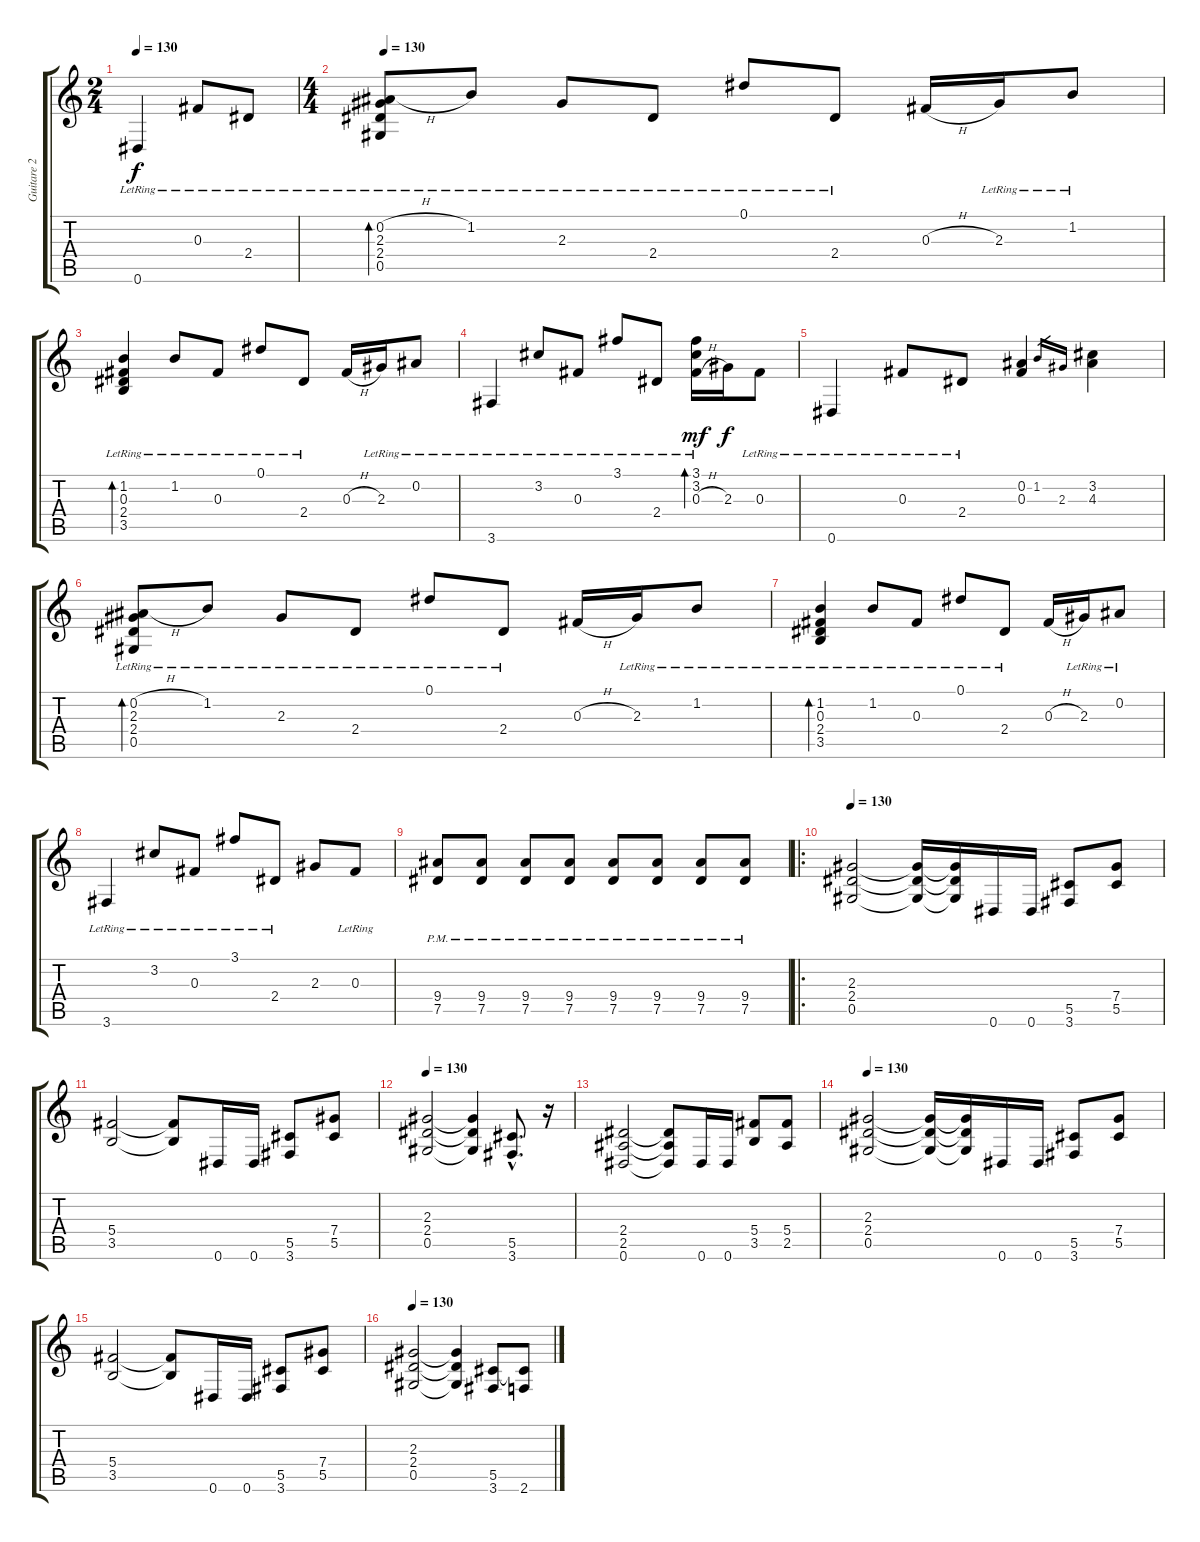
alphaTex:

\track ("Guitare 2" "Guitare 2") {instrument distortionguitar}
\staff {score tabs}
\tuning (Eb4 Bb3 Gb3 Db3 Ab2 Eb2) {hide}
\ts (2 4)
\tempo 130
\clef g2
\ks c
0.6{lr}.4{dy f} 0.3{lr}.8 2.4{lr}.8 |
\ts (4 4)
\tempo 130
(0.2{h} 2.3{lr} 2.4{lr} 0.5{lr}).8{bd 120} 1.2{lr}.8 2.3{lr}.8 2.4{lr}.8 0.1{lr}.8 2.4{lr}.8 0.3{h}.16 2.3{lr}.16 1.2{lr}.8 |
(1.2{lr} 0.3{lr} 2.4{lr} 3.5{lr}).4{bd 120} 1.2{lr}.8 0.3{lr}.8 0.1{lr}.8 2.4{lr}.8 0.3{h}.16 2.3{lr}.16 0.2{lr}.8 |
3.6{lr}.4 3.2{lr}.8 0.3{lr}.8 3.1{lr}.8 2.4{lr}.8 (3.1{lr} 3.2{lr} 0.3{h}).16{bd 60 dy mf} 2.3.16{dy f} 0.3{lr}.8 |
0.6{lr}.4 0.3{lr}.8 2.4{lr}.8 (0.2 0.3).4 1.2.16{gr} 2.3.16{gr} (3.2 4.3).4 |
(0.2{h} 2.3{lr} 2.4{lr} 0.5{lr}).8{bd 120} 1.2{lr}.8 2.3{lr}.8 2.4{lr}.8 0.1{lr}.8 2.4{lr}.8 0.3{h}.16 2.3{lr}.16 1.2{lr}.8 |
(1.2{lr} 0.3{lr} 2.4{lr} 3.5{lr}).4{bd 120} 1.2{lr}.8 0.3{lr}.8 0.1{lr}.8 2.4{lr}.8 0.3{h}.16 2.3{lr}.16 0.2{lr}.8 |
3.6{lr}.4 3.2{lr}.8 0.3{lr}.8 3.1{lr}.8 2.4{lr}.8 2.3.8 0.3{lr}.8 |
(9.4{pm} 7.5{pm}).8{instrument distortionguitar} (9.4{pm} 7.5{pm}).8 (9.4{pm} 7.5{pm}).8 (9.4{pm} 7.5{pm}).8 (9.4{pm} 7.5{pm}).8 (9.4{pm} 7.5{pm}).8 (9.4{pm} 7.5{pm}).8 (9.4{pm} 7.5{pm}).8 |
\ro
\tempo 130
(2.3 2.4 0.5).2 (2.3{t} 2.4{t} 0.5{t}).16 (2.3{t} 2.4{t} 0.5{t}).16 0.6.16 0.6.16 (5.5 3.6).8 (7.4 5.5).8 |
(5.4 3.5).2 (5.4{t} 3.5{t}).8 0.6.16 0.6.16 (5.5 3.6).8 (7.4 5.5).8 |
\tempo 130
(2.3 2.4 0.5).2 (2.3{t} 2.4{t} 0.5{t}).4 (5.5{hac} 3.6{hac}).8{d} r.16 |
(2.4 2.5 0.6).2 (2.4{t} 2.5{t} 0.6{t}).8 0.6.16 0.6.16 (5.4 3.5).8 (5.4 2.5).8 |
\tempo 130
(2.3 2.4 0.5).2 (2.3{t} 2.4{t} 0.5{t}).16 (2.3{t} 2.4{t} 0.5{t}).16 0.6.16 0.6.16 (5.5 3.6).8 (7.4 5.5).8 |
(5.4 3.5).2 (5.4{t} 3.5{t}).8 0.6.16 0.6.16 (5.5 3.6).8 (7.4 5.5).8 |
\tempo 130
(2.3 2.4 0.5).2 (2.3{t} 2.4{t} 0.5{t}).4 (5.5 3.6).8 (5.5{t} 2.6).8
